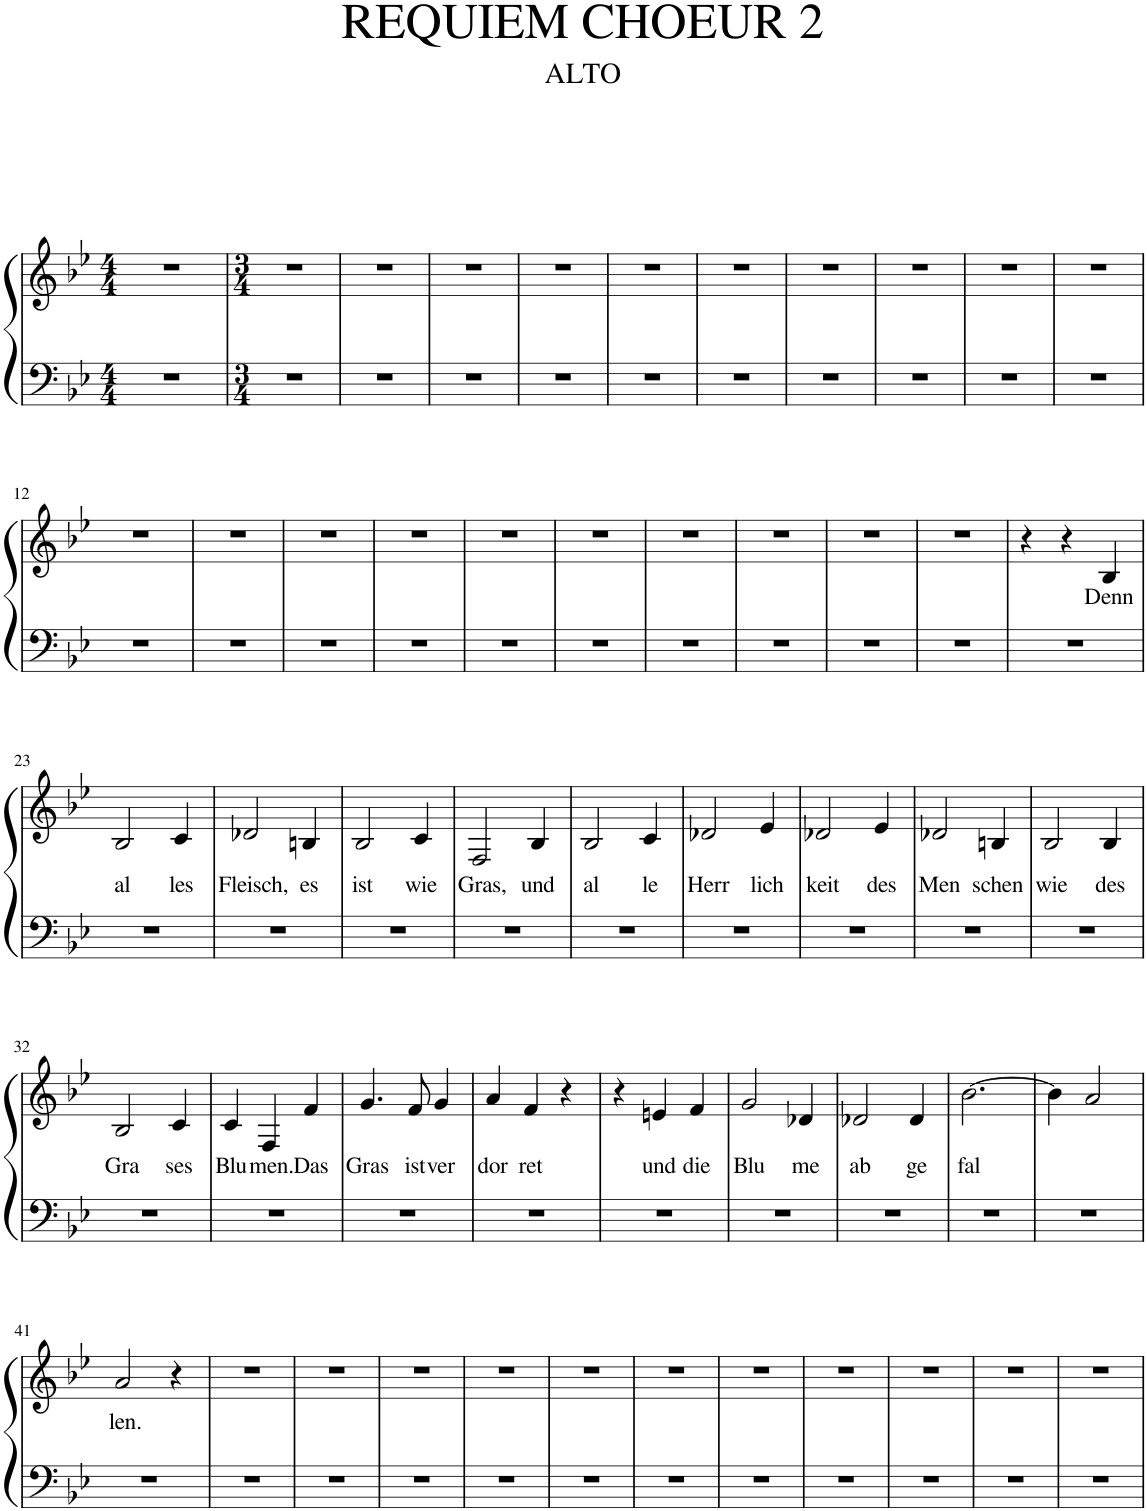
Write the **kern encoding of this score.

**kern	**kern	**text
*part1	*part1	*part1
*staff2	*staff1	*staff1
*I"Piano	*	*
*I'Pno.	*	*
*clefF4	*clefG2	*
*k[b-e-]	*k[b-e-]	*
*M4/4	*M4/4	*
=1	=1	=1
1r	1r	.
=2	=2	=2
*M3/4	*M3/4	*
2.r	2.r	.
=3	=3	=3
2.r	2.r	.
=4	=4	=4
2.r	2.r	.
=5	=5	=5
2.r	2.r	.
=6	=6	=6
2.r	2.r	.
=7	=7	=7
2.r	2.r	.
=8	=8	=8
2.r	2.r	.
=9	=9	=9
2.r	2.r	.
=10	=10	=10
2.r	2.r	.
=11	=11	=11
2.r	2.r	.
!!LO:LB:g=z
=12	=12	=12
2.r	2.r	.
=13	=13	=13
2.r	2.r	.
=14	=14	=14
2.r	2.r	.
=15	=15	=15
2.r	2.r	.
=16	=16	=16
2.r	2.r	.
=17	=17	=17
2.r	2.r	.
=18	=18	=18
2.r	2.r	.
=19	=19	=19
2.r	2.r	.
=20	=20	=20
2.r	2.r	.
=21	=21	=21
2.r	2.r	.
=22	=22	=22
2.r	4r	.
.	4r	.
!	!	!LO:LY:b
.	4B-/	Denn
!!LO:LB:g=z
=23	=23	=23
!	!	!LO:LY:b
2.r	2B-/	al
!	!	!LO:LY:b
.	4c/	les
=24	=24	=24
!	!	!LO:LY:b
2.r	2d-X/	Fleisch,
!	!	!LO:LY:b
.	4Bn/	es
=25	=25	=25
!	!	!LO:LY:b
2.r	2B-/	ist
!	!	!LO:LY:b
.	4c/	wie
=26	=26	=26
!	!	!LO:LY:b
2.r	2F/	Gras,
!	!	!LO:LY:b
.	4B-/	und
=27	=27	=27
!	!	!LO:LY:b
2.r	2B-/	al
!	!	!LO:LY:b
.	4c/	le
=28	=28	=28
!	!	!LO:LY:b
2.r	2d-X/	Herr
!	!	!LO:LY:b
.	4e-/	lich
=29	=29	=29
!	!	!LO:LY:b
2.r	2d-X/	keit
!	!	!LO:LY:b
.	4e-/	des
=30	=30	=30
!	!	!LO:LY:b
2.r	2d-X/	Men
!	!	!LO:LY:b
.	4Bn/	schen
=31	=31	=31
!	!	!LO:LY:b
2.r	2B-/	wie
!	!	!LO:LY:b
.	4B-/	des
!!LO:LB:g=z
=32	=32	=32
!	!	!LO:LY:b
2.r	2B-/	Gra
!	!	!LO:LY:b
.	4c/	ses
=33	=33	=33
!	!	!LO:LY:b
2.r	4c/	Blu
!	!	!LO:LY:b
.	4F/	men.
!	!	!LO:LY:b
.	4f/	Das
=34	=34	=34
!	!	!LO:LY:b
2.r	4.g/	Gras
!	!	!LO:LY:b
.	8f/	ist
!	!	!LO:LY:b
.	4g/	ver
=35	=35	=35
!	!	!LO:LY:b
2.r	4a/	dor
!	!	!LO:LY:b
.	4f/	ret
.	4r	.
=36	=36	=36
2.r	4r	.
!	!	!LO:LY:b
.	4en/	und
!	!	!LO:LY:b
.	4f/	die
=37	=37	=37
!	!	!LO:LY:b
2.r	2g/	Blu
!	!	!LO:LY:b
.	4d-X/	me
=38	=38	=38
!	!	!LO:LY:b
2.r	2d-X/	ab
!	!	!LO:LY:b
.	4d-/	ge
=39	=39	=39
!	!	!LO:LY:b
2.r	[2.b-\	fal
=40	=40	=40
2.r	4b-\]	.
.	2a/	.
!!LO:LB:g=z
=41	=41	=41
!	!	!LO:LY:b
2.r	2a/	len.
.	4r	.
=42	=42	=42
2.r	2.r	.
=43	=43	=43
2.r	2.r	.
=44	=44	=44
2.r	2.r	.
=45	=45	=45
2.r	2.r	.
=46	=46	=46
2.r	2.r	.
=47	=47	=47
2.r	2.r	.
=48	=48	=48
2.r	2.r	.
=49	=49	=49
2.r	2.r	.
=50	=50	=50
2.r	2.r	.
=51	=51	=51
2.r	2.r	.
=52	=52	=52
2.r	2.r	.
=	=	=
*-	*-	*-
